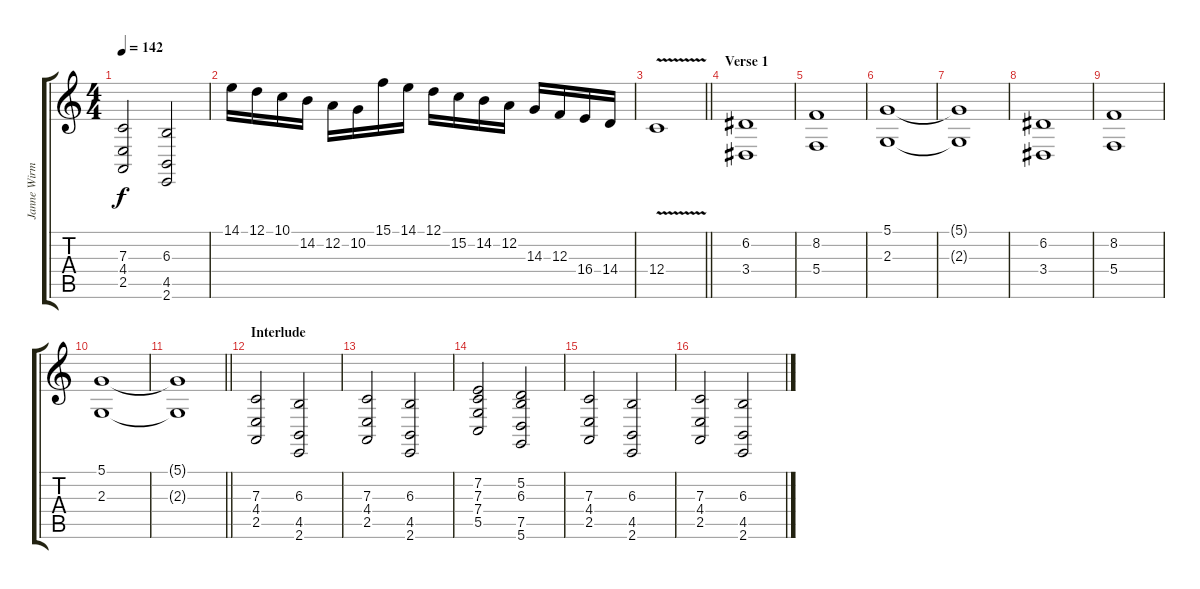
\track ("Janne Wirman" "Janne Wirm") {instrument lead1square}
\staff {score tabs}
\tuning (D4 A3 F3 C3 G2 D2) {hide}
\ts (4 4)
\tempo 142
\clef g2
\ks c
(7.3 4.4 2.5).2{dy f} (6.3 4.5 2.6).2 |
14.1.16{instrument lead1square} 12.1.16 10.1.16 14.2.16 12.2.16 10.2.16 15.1.16 14.1.16 12.1.16 15.2.16 14.2.16 12.2.16 14.3.16 12.3.16 16.4.16 14.4.16 |
\barLineRight lightlight
12.4{v}.1 |
\section ("" "Verse 1")
(6.2 3.4).1{instrument stringensemble1} |
(8.2 5.4).1 |
(5.1 2.3).1 |
(5.1{t} 2.3{t}).1 |
(6.2 3.4).1 |
(8.2 5.4).1 |
(5.1 2.3).1 |
\barLineRight lightlight
(5.1{t} 2.3{t}).1 |
\section ("" "Interlude")
(7.3 4.4 2.5).2{instrument stringensemble1} (6.3 4.5 2.6).2 |
(7.3 4.4 2.5).2 (6.3 4.5 2.6).2 |
(7.2 7.3 7.4 5.5).2 (5.2 6.3 7.5 5.6).2 |
(7.3 4.4 2.5).2 (6.3 4.5 2.6).2 |
(7.3 4.4 2.5).2{instrument stringensemble1} (6.3 4.5 2.6).2
